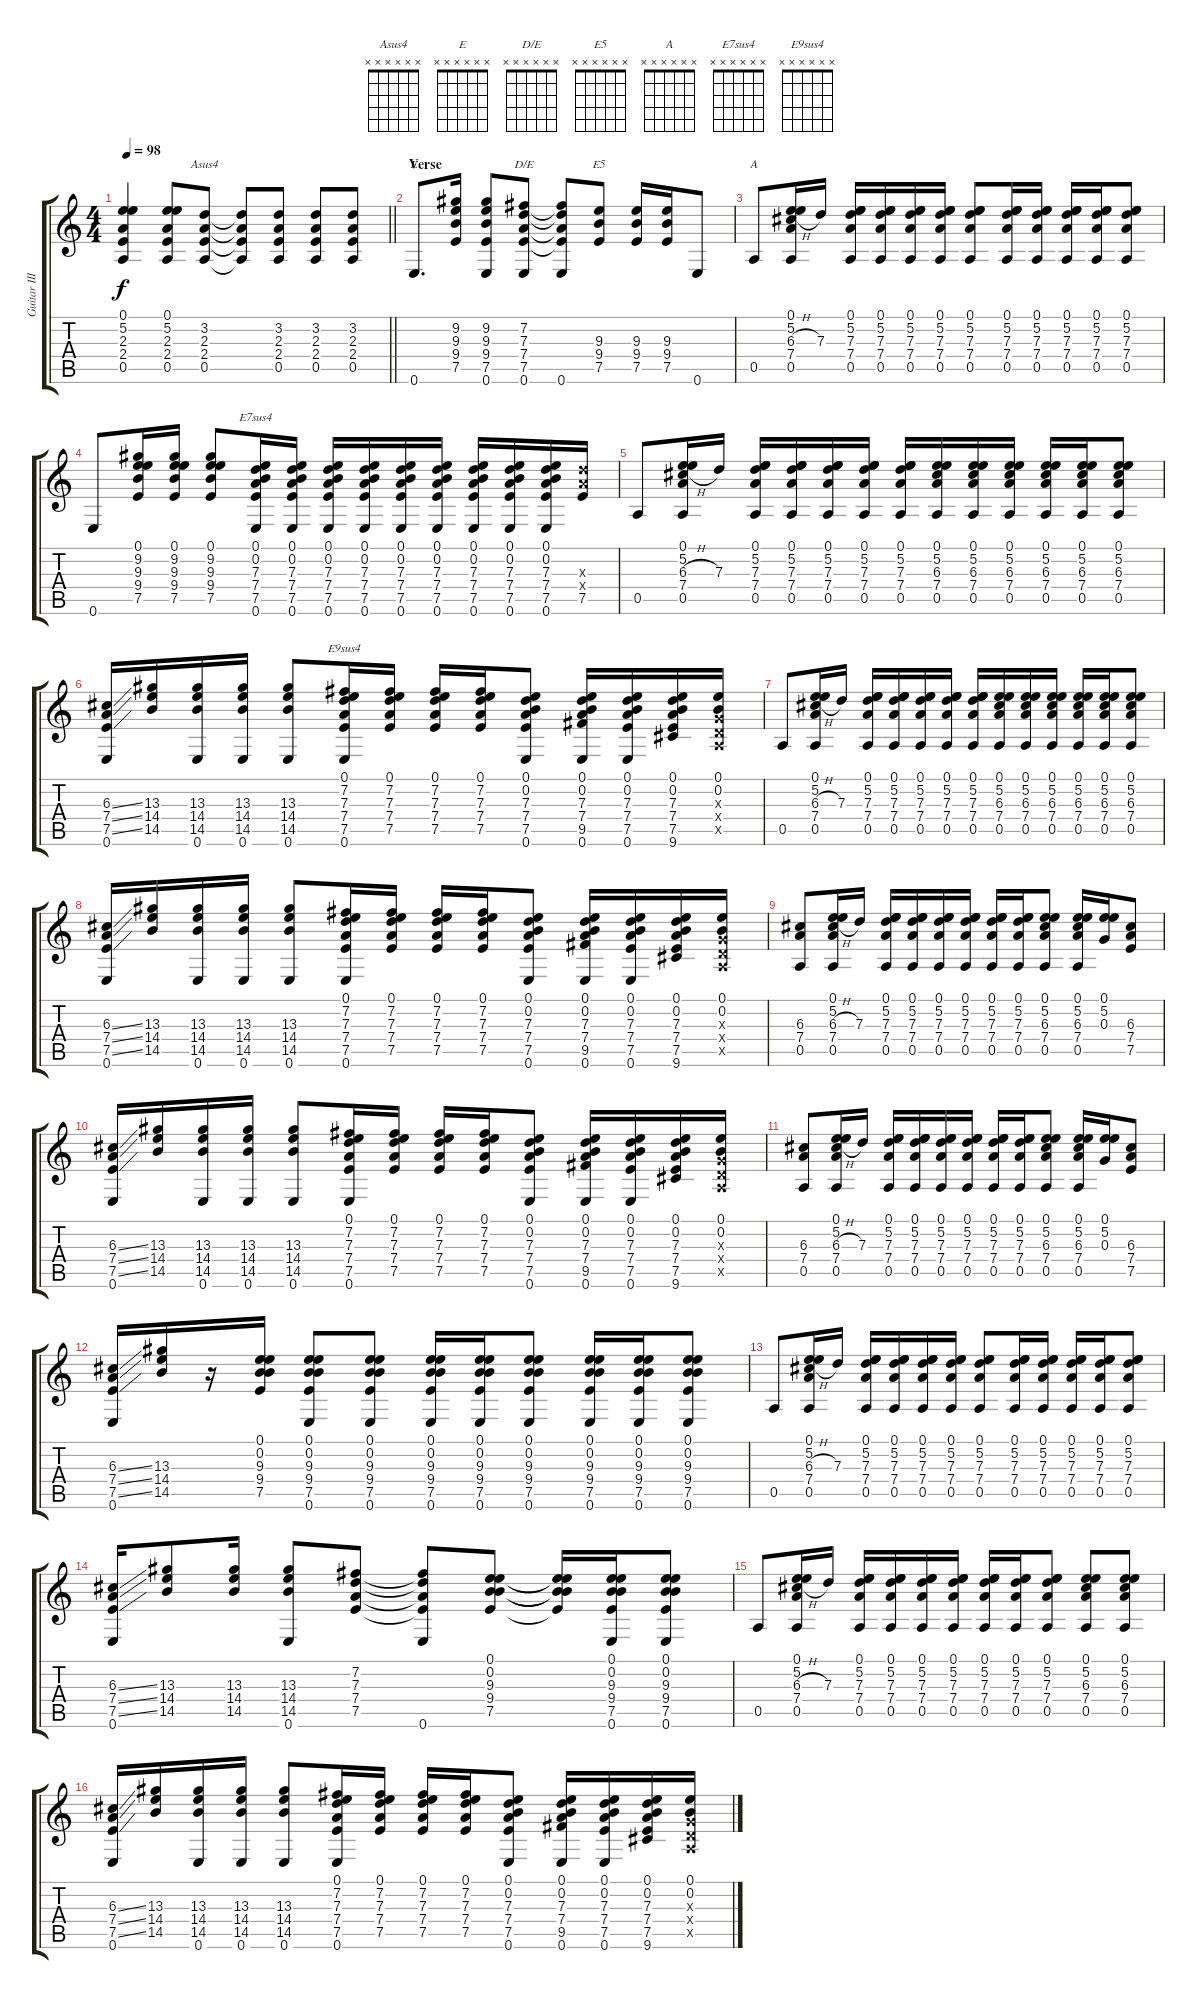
\track ("Guitar III" "Guitar III") {instrument acousticguitarsteel}
\staff {score tabs}
\tuning (E4 B3 G3 D3 A2 E2) {hide}
\chord ("Asus4" x x x x x x)
\chord ("E" x x x x x x)
\chord ("D/E" x x x x x x)
\chord ("E5" x x x x x x)
\chord ("A" x x x x x x)
\chord ("E7sus4" x x x x x x)
\chord ("E9sus4" x x x x x x)
\ts (4 4)
\tempo 98
\clef g2
\barLineRight lightlight
\ks c
(0.1 5.2 2.3 2.4 0.5).4{dy f} (0.1 5.2 2.3 2.4 0.5).8 (3.2 2.3 2.4 0.5).8{ch "Asus4"} (3.2{t} 2.3{t} 2.4{t} 0.5{t}).8 (3.2 2.3 2.4 0.5).8 (3.2 2.3 2.4 0.5).8 (3.2 2.3 2.4 0.5).8 |
\section ("" "Verse")
0.6.8{d ch "E"} (9.2 9.3 9.4 7.5).16 (9.2 9.3 9.4 7.5 0.6).8 (7.2 7.3 7.4 7.5 0.6).8{ch "D/E"} (7.2{t} 7.3{t} 7.4{t} 7.5{t} 0.6).8 (9.3 9.4 7.5).8{ch "E5"} (9.3 9.4 7.5).16 (9.3 9.4 7.5).16 0.6.8 |
0.5.8{ch "A"} (0.1 5.2 6.3{h} 7.4 0.5).16 7.3.16 (0.1 5.2 7.3 7.4 0.5).16 (0.1 5.2 7.3 7.4 0.5).16 (0.1 5.2 7.3 7.4 0.5).16 (0.1 5.2 7.3 7.4 0.5).16 (0.1 5.2 7.3 7.4 0.5).8 (0.1 5.2 7.3 7.4 0.5).16 (0.1 5.2 7.3 7.4 0.5).16 (0.1 5.2 7.3 7.4 0.5).16 (0.1 5.2 7.3 7.4 0.5).16 (0.1 5.2 7.3 7.4 0.5).8 |
0.6.8 (0.1 9.2 9.3 9.4 7.5).16 (0.1 9.2 9.3 9.4 7.5).16 (0.1 9.2 9.3 9.4 7.5).8 (0.1 0.2 7.3 7.4 7.5 0.6).16{ch "E7sus4"} (0.1 0.2 7.3 7.4 7.5 0.6).16 (0.1 0.2 7.3 7.4 7.5 0.6).16 (0.1 0.2 7.3 7.4 7.5 0.6).16 (0.1 0.2 7.3 7.4 7.5 0.6).16 (0.1 0.2 7.3 7.4 7.5 0.6).16 (0.1 0.2 7.3 7.4 7.5 0.6).16 (0.1 0.2 7.3 7.4 7.5 0.6).16 (0.1 0.2 7.3 7.4 7.5 0.6).16 (7.3{x} 7.4{x} 7.5).16 |
0.5.8 (0.1 5.2 6.3{h} 7.4 0.5).16 7.3.16 (0.1 5.2 7.3 7.4 0.5).16 (0.1 5.2 7.3 7.4 0.5).16 (0.1 5.2 7.3 7.4 0.5).16 (0.1 5.2 7.3 7.4 0.5).16 (0.1 5.2 7.3 7.4 0.5).16 (0.1 5.2 6.3 7.4 0.5).16 (0.1 5.2 6.3 7.4 0.5).16 (0.1 5.2 6.3 7.4 0.5).16 (0.1 5.2 6.3 7.4 0.5).16 (0.1 5.2 6.3 7.4 0.5).16 (0.1 5.2 6.3 7.4 0.5).8 |
(6.3{ss} 7.4{ss} 7.5{ss} 0.6).16 (13.3 14.4 14.5).16 (13.3 14.4 14.5 0.6).16 (13.3 14.4 14.5 0.6).16 (13.3 14.4 14.5 0.6).8 (0.1 7.2 7.3 7.4 7.5 0.6).16{ch "E9sus4"} (0.1 7.2 7.3 7.4 7.5).16 (0.1 7.2 7.3 7.4 7.5).16 (0.1 7.2 7.3 7.4 7.5).16 (0.1 0.2 7.3 7.4 7.5 0.6).8 (0.1 0.2 7.3 7.4 9.5 0.6).16 (0.1 0.2 7.3 7.4 7.5 0.6).16 (0.1 0.2 7.3 7.4 7.5 9.6).16 (0.1 0.2 0.3{x} 0.4{x} 0.5{x}).16 |
0.5.8 (0.1 5.2 6.3{h} 7.4 0.5).16 7.3.16 (0.1 5.2 7.3 7.4 0.5).16 (0.1 5.2 7.3 7.4 0.5).16 (0.1 5.2 7.3 7.4 0.5).16 (0.1 5.2 7.3 7.4 0.5).16 (0.1 5.2 7.3 7.4 0.5).16 (0.1 5.2 6.3 7.4 0.5).16 (0.1 5.2 6.3 7.4 0.5).16 (0.1 5.2 6.3 7.4 0.5).16 (0.1 5.2 6.3 7.4 0.5).16 (0.1 5.2 6.3 7.4 0.5).16 (0.1 5.2 6.3 7.4 0.5).8 |
(6.3{ss} 7.4{ss} 7.5{ss} 0.6).16 (13.3 14.4 14.5).16 (13.3 14.4 14.5 0.6).16 (13.3 14.4 14.5 0.6).16 (13.3 14.4 14.5 0.6).8 (0.1 7.2 7.3 7.4 7.5 0.6).16 (0.1 7.2 7.3 7.4 7.5).16 (0.1 7.2 7.3 7.4 7.5).16 (0.1 7.2 7.3 7.4 7.5).16 (0.1 0.2 7.3 7.4 7.5 0.6).8 (0.1 0.2 7.3 7.4 9.5 0.6).16 (0.1 0.2 7.3 7.4 7.5 0.6).16 (0.1 0.2 7.3 7.4 7.5 9.6).16 (0.1 0.2 0.3{x} 0.4{x} 0.5{x}).16 |
(6.3 7.4 0.5).8 (0.1 5.2 6.3{h} 7.4 0.5).16 7.3.16 (0.1 5.2 7.3 7.4 0.5).16 (0.1 5.2 7.3 7.4 0.5).16 (0.1 5.2 7.3 7.4 0.5).16 (0.1 5.2 7.3 7.4 0.5).16 (0.1 5.2 7.3 7.4 0.5).16 (0.1 5.2 7.3 7.4 0.5).16 (0.1 5.2 6.3 7.4 0.5).8 (0.1 5.2 6.3 7.4 0.5).16 (0.1 5.2 0.3).16 (6.3 7.4 7.5).8 |
(6.3{ss} 7.4{ss} 7.5{ss} 0.6).16 (13.3 14.4 14.5).16 (13.3 14.4 14.5 0.6).16 (13.3 14.4 14.5 0.6).16 (13.3 14.4 14.5 0.6).8 (0.1 7.2 7.3 7.4 7.5 0.6).16 (0.1 7.2 7.3 7.4 7.5).16 (0.1 7.2 7.3 7.4 7.5).16 (0.1 7.2 7.3 7.4 7.5).16 (0.1 0.2 7.3 7.4 7.5 0.6).8 (0.1 0.2 7.3 7.4 9.5 0.6).16 (0.1 0.2 7.3 7.4 7.5 0.6).16 (0.1 0.2 7.3 7.4 7.5 9.6).16 (0.1 0.2 0.3{x} 0.4{x} 0.5{x}).16 |
(6.3 7.4 0.5).8 (0.1 5.2 6.3{h} 7.4 0.5).16 7.3.16 (0.1 5.2 7.3 7.4 0.5).16 (0.1 5.2 7.3 7.4 0.5).16 (0.1 5.2 7.3 7.4 0.5).16 (0.1 5.2 7.3 7.4 0.5).16 (0.1 5.2 7.3 7.4 0.5).16 (0.1 5.2 7.3 7.4 0.5).16 (0.1 5.2 6.3 7.4 0.5).8 (0.1 5.2 6.3 7.4 0.5).16 (0.1 5.2 0.3).16 (6.3 7.4 7.5).8 |
(6.3{ss} 7.4{ss} 7.5{ss} 0.6).16 (13.3 14.4 14.5).16 r.16 (0.1 0.2 9.3 9.4 7.5).16 (0.1 0.2 9.3 9.4 7.5 0.6).8 (0.1 0.2 9.3 9.4 7.5 0.6).8 (0.1 0.2 9.3 9.4 7.5 0.6).16 (0.1 0.2 9.3 9.4 7.5 0.6).16 (0.1 0.2 9.3 9.4 7.5 0.6).8 (0.1 0.2 9.3 9.4 7.5 0.6).16 (0.1 0.2 9.3 9.4 7.5 0.6).16 (0.1 0.2 9.3 9.4 7.5 0.6).8 |
0.5.8 (0.1 5.2 6.3{h} 7.4 0.5).16 7.3.16 (0.1 5.2 7.3 7.4 0.5).16 (0.1 5.2 7.3 7.4 0.5).16 (0.1 5.2 7.3 7.4 0.5).16 (0.1 5.2 7.3 7.4 0.5).16 (0.1 5.2 7.3 7.4 0.5).8 (0.1 5.2 7.3 7.4 0.5).16 (0.1 5.2 7.3 7.4 0.5).16 (0.1 5.2 7.3 7.4 0.5).16 (0.1 5.2 7.3 7.4 0.5).16 (0.1 5.2 7.3 7.4 0.5).8 |
(6.3{ss} 7.4{ss} 7.5{ss} 0.6).16 (13.3 14.4 14.5).8 (13.3 14.4 14.5).16 (13.3 14.4 14.5 0.6).8 (7.2 7.3 7.4 7.5).8 (7.2{t} 7.3{t} 7.4{t} 7.5{t} 0.6).8 (0.1 0.2 9.3 9.4 7.5).8 (0.1{t} 0.2{t} 9.3{t} 9.4{t} 7.5{t}).16 (0.1 0.2 9.3 9.4 7.5 0.6).16 (0.1 0.2 9.3 9.4 7.5 0.6).8 |
0.5.8 (0.1 5.2 6.3{h} 7.4 0.5).16 7.3.16 (0.1 5.2 7.3 7.4 0.5).16 (0.1 5.2 7.3 7.4 0.5).16 (0.1 5.2 7.3 7.4 0.5).16 (0.1 5.2 7.3 7.4 0.5).16 (0.1 5.2 7.3 7.4 0.5).16 (0.1 5.2 7.3 7.4 0.5).16 (0.1 5.2 7.3 7.4 0.5).8 (0.1 5.2 6.3 7.4 0.5).8 (0.1 5.2 6.3 7.4 0.5).8 |
(6.3{ss} 7.4{ss} 7.5{ss} 0.6).16 (13.3 14.4 14.5).16 (13.3 14.4 14.5 0.6).16 (13.3 14.4 14.5 0.6).16 (13.3 14.4 14.5 0.6).8 (0.1 7.2 7.3 7.4 7.5 0.6).16 (0.1 7.2 7.3 7.4 7.5).16 (0.1 7.2 7.3 7.4 7.5).16 (0.1 7.2 7.3 7.4 7.5).16 (0.1 0.2 7.3 7.4 7.5 0.6).8 (0.1 0.2 7.3 7.4 9.5 0.6).16 (0.1 0.2 7.3 7.4 7.5 0.6).16 (0.1 0.2 7.3 7.4 7.5 9.6).16 (0.1 0.2 0.3{x} 0.4{x} 0.5{x}).16
